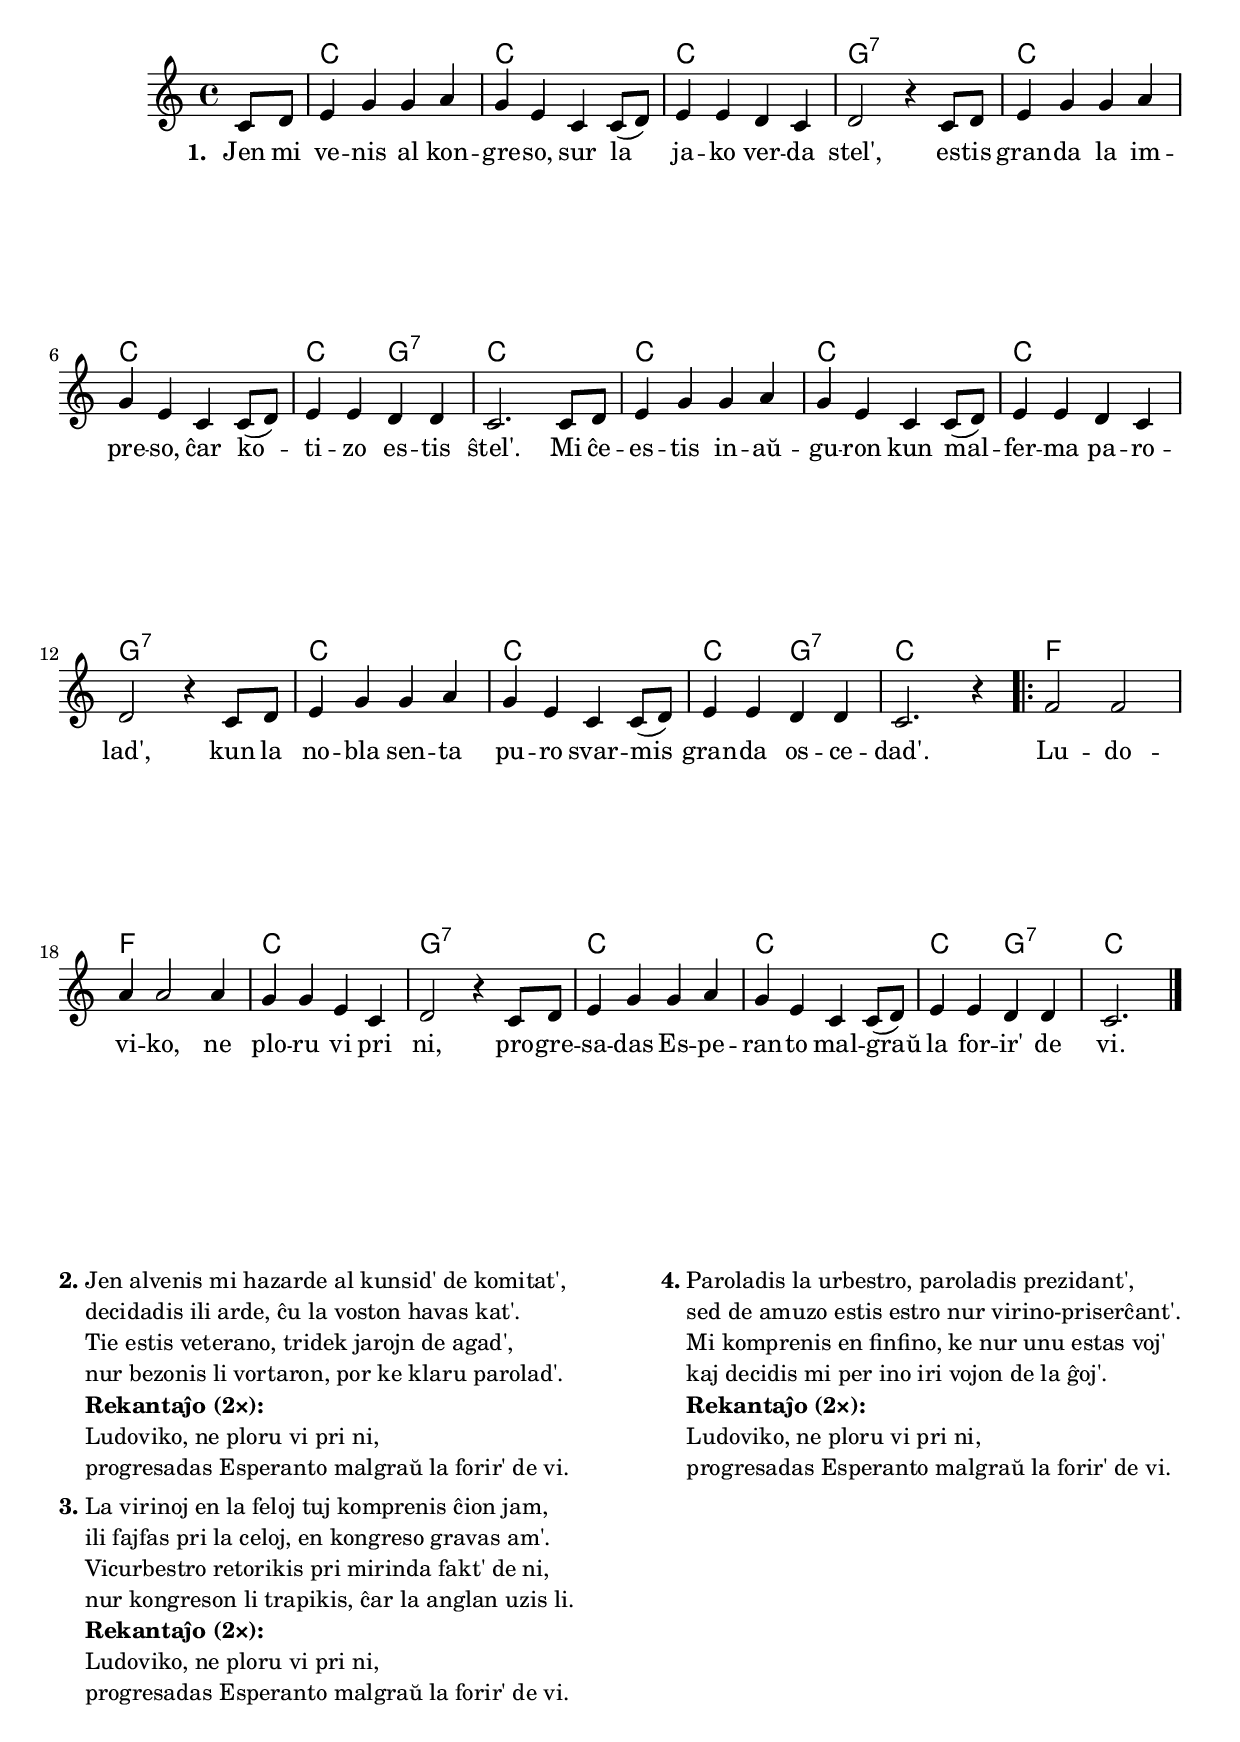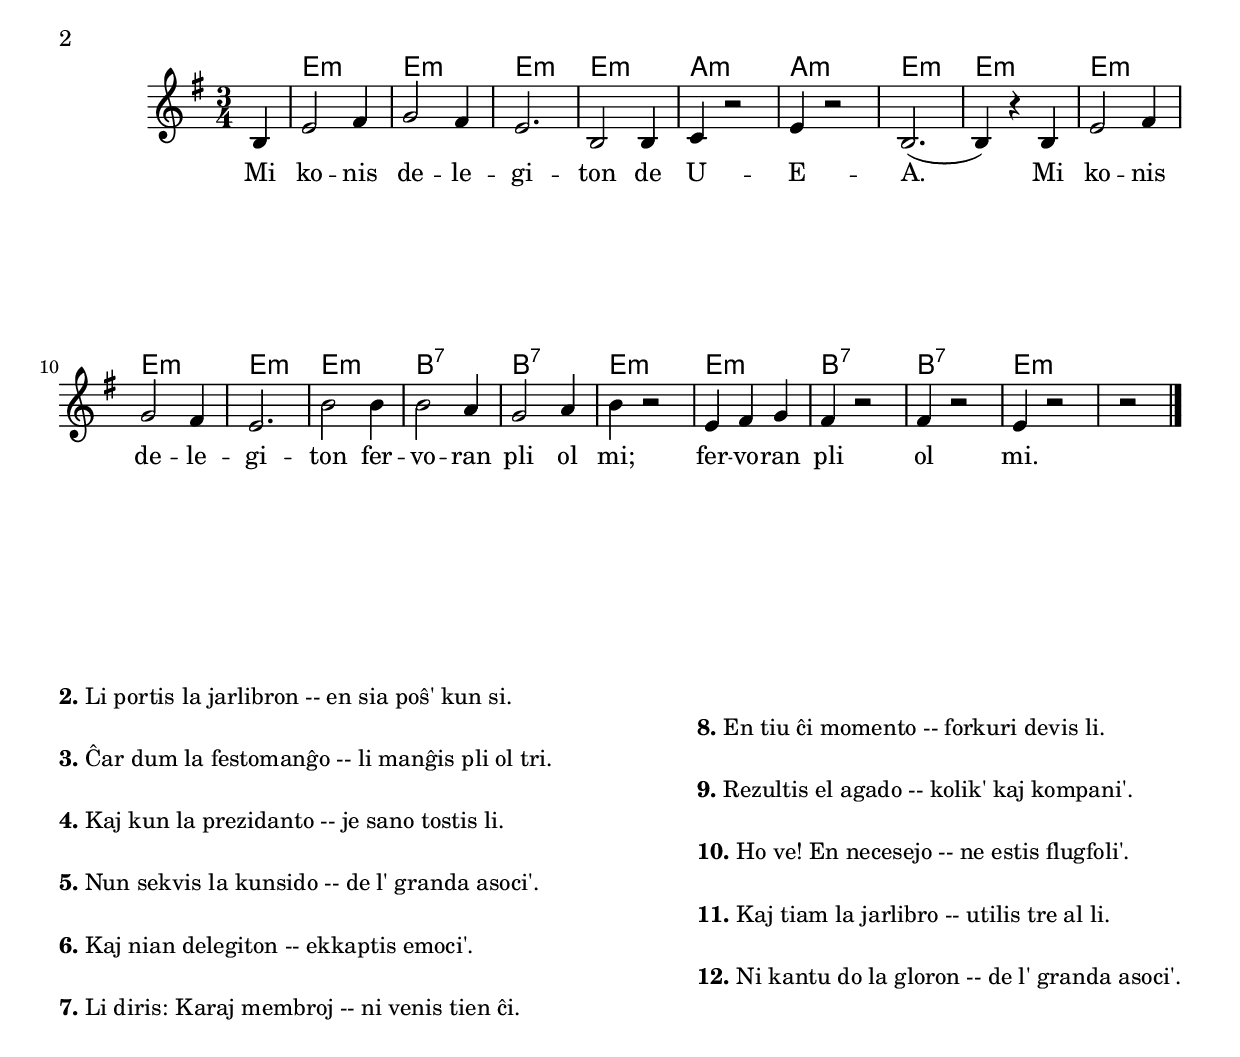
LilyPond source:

\version "2.20.0"

%\pageBreak

\version "2.20.0"

% ebla korekto: tridek jarojn da agad' (anstataŭ "de agad'")?
% ebla korekto: KantarViki havas nur "tridek jaroj", do sen la akuzativo, eble ĉar pli facile kanteblas
% ebla korekto: mirinda fak' de ni (anstataŭ "fakt'", laŭ KantarViki)

\tocItem \markup "Ludoviko"
\score {

	\header {
	title = "Ludoviko"
	subtitle = "Originala titolo: Oh, Susanna"
	subsubtitle = "Esperantigis Renato Corsetti" % laŭ KantarViki
	}
		
	\transpose c c' {
	<<\chords { 
		\set noChordSymbol = ""
		r4 c1 c c g:7 c c c2 g2:7 c1 c1 c c g:7 c c c2 g2:7 c1 f f c g:7  c c c2 g:7 c2.
	}

	\relative {
		\time 4/4
		\key c \major
	\partial 4
	c8 d e4 g g a g e c c8( d) e4 e d c d2 r4 c8 d e4 g g a g e c c8( d) e4 e d d c2. 
    c8 d e4 g g a g e c c8( d) e4 e d c d2 r4 c8 d e4 g g a g e c c8( d) e4 e d d c2. r4
	\repeat volta 2 { f2 f a4 a2 a4 g g e c d2 r4 c8 d e4 g g a g e c c8( d) e4 e d d c2. \bar "|." }
	} % relative
	\addlyrics { \set stanza = #"1. "
Jen mi ve -- nis al kon -- gre -- so, sur la ja -- ko ver -- da stel',
	es -- tis gran -- da la im -- pre -- so, ĉar ko -- ti -- zo es -- tis ŝtel'.
	Mi ĉe -- es -- tis in -- aŭ -- gu -- ron kun mal -- fer -- ma pa -- ro -- lad',
	kun la no -- bla sen -- ta pu -- ro svar -- mis gran -- da os -- ce -- dad'.
	Lu -- do -- vi -- ko, ne plo -- ru vi pri ni,
	pro -- gre -- sa -- das Es -- pe -- ran -- to mal -- graŭ la for -- ir' de vi. 
	}
>>
	} % transpose
} % score

% nun la aliaj strofoj

\markup {
  \fill-line {
    % \hspace #0.1 % moves the column off the left margin;
     % can be removed if space on the page is tight
     \column {
      \line { \bold "2."
        \column {
          "Jen alvenis mi hazarde al kunsid' de komitat', "
		"decidadis ili arde, ĉu la voston havas kat'."
		"Tie estis veterano, tridek jarojn de agad',"
		"nur bezonis li vortaron, por ke klaru parolad'."
 		{\bold "Rekantaĵo (2×):"} "Ludoviko, ne ploru vi pri ni," "progresadas Esperanto malgraŭ la forir' de vi."
           } % column
      } % line
	  \combine \null \vspace #0.1 % adds vertical spacing between verses
      \line { \bold "3."
        \column {
		"La virinoj en la feloj tuj komprenis ĉion jam,"
		"ili fajfas pri la celoj, en kongreso gravas am'."
		"Vicurbestro retorikis pri mirinda fakt' de ni,"
		"nur kongreson li trapikis, ĉar la anglan uzis li."
		{\bold "Rekantaĵo (2×):"} "Ludoviko, ne ploru vi pri ni," "progresadas Esperanto malgraŭ la forir' de vi."
        } % column
      } % line
    } % fill-line
    \hspace #0.1 % adds horizontal spacing between columns;
    \column {
      \line { \bold "4."
        \column {
		"Paroladis la urbestro, paroladis prezidant',"
		"sed de amuzo estis estro nur virino-priserĉant'."
		"Mi komprenis en finfino, ke nur unu estas voj'"
		"kaj decidis mi per ino iri vojon de la ĝoj'."
		{\bold "Rekantaĵo (2×):"} "Ludoviko, ne ploru vi pri ni," "progresadas Esperanto malgraŭ la forir' de vi."
        } % column
      } % line
	} % column
	} % fill-line
} % markup	

\pageBreak
\version "2.20.0"

\score {
	\header {
	title = "La glorkanto de UEA"
	subsubtitle = "Verkinto: nekonata"
	}
	
	\transpose c a {
	<<\chords {
  		\set noChordSymbol = ""
		  r4 g2.:m g:m g:m g:m c:m  c:m  g:m  g:m  g:m  g:m  g:m  g:m  d:7 d:7  g:m  g:m d:7 d:7  g:m
                               } % chords
	\relative {
		\time 3/4
		\key g \minor
		\partial 4
	\autoBeamOff
	d4 g2 a4 bes2 a4 g2. d2 d4 es r2 g4 r2 d2.( d4) r d g2 a4 bes2 a4 g2. d'2 d4 d2 c4 bes2 c4 d r2 g,4 a bes  a4 r2 a4 r2 g4 r2 r2 
       \bar "|." 
	\autoBeamOn
	} % relative
	\addlyrics {
Mi ko -- nis de -- le -- gi -- ton de U -- E -- A.
Mi ko -- nis de -- le -- gi -- ton fer -- vo -- ran pli ol mi;
fer -- vo -- ran pli ol mi.
	} %addlyrics
>>
	} % transpose
} % score


\markup {
  \fill-line {
    % \hspace #0.1 % moves the column off the left margin;
     % can be removed if space on the page is tight
     \column {
      \line { \bold "2."
        \column {
		"Li portis la jarlibron -- en sia poŝ' kun si."
           } % column
      } % line
	  \combine \null \vspace #0.05 % adds vertical spacing between verses
      \line { \bold "3."
        \column {
		"Ĉar dum la festomanĝo -- li manĝis pli ol tri."
        } % column
      } % line
      \combine \null \vspace #0.05 % adds vertical spacing between verses
      \line { \bold "4."
        \column {
		"Kaj kun la prezidanto -- je sano tostis li."
        } % column
      } % line
      \combine \null \vspace #0.05 % adds vertical spacing between verses
      \line { \bold "5."
        \column {
		"Nun sekvis la kunsido -- de l' granda asoci'."
        } % column
      } % line     
    \combine \null \vspace #0.05 % adds vertical spacing between verses
      \line { \bold "6."
        \column {
		"Kaj nian delegiton -- ekkaptis emoci'."
        } % column
      } % line     
    \combine \null \vspace #0.1 % adds vertical spacing between verses
      \line { \bold "7."
        \column {
		"Li diris: Karaj membroj -- ni venis tien ĉi."
        } % column
      } % line     
           }
      \column {
    \combine \null \vspace #0.1 % adds vertical spacing between verses
      \line { \bold "8."
        \column {
		"En tiu ĉi momento -- forkuri devis li."
        } % column
      } % line     
    \combine \null \vspace #0.1 % adds vertical spacing between verses
      \line { \bold "9."
        \column {
		"Rezultis el agado -- kolik' kaj kompani'."
        } % column
      } % line     
     \combine \null \vspace #0.1 % adds vertical spacing between verses
      \line { \bold "10."
        \column {
		"Ho ve! En necesejo -- ne estis flugfoli'."
        } % column
      } % line     
   \combine \null \vspace #0.1 % adds vertical spacing between verses
      \line { \bold "11."
        \column {
		"Kaj tiam la jarlibro -- utilis tre al li."
        } % column
      } % line     
    \combine \null \vspace #0.1 % adds vertical spacing between verses
      \line { \bold "12."
        \column {
		"Ni kantu do la gloron -- de l' granda asoci'."
                " "
                " "
        } % column
      } % line   
      } %column
    } % fill-line
} % markup	
